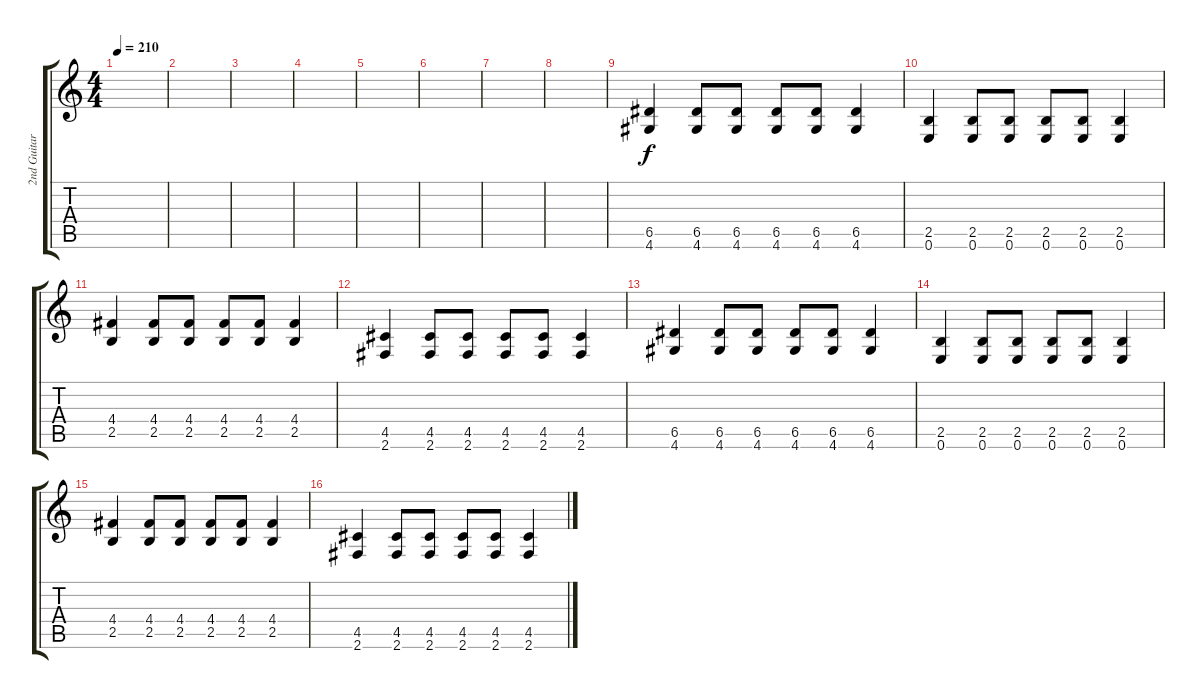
\track ("2nd Guitar" "2nd Guitar") {instrument overdrivenguitar}
\staff {score tabs}
\tuning (E4 B3 G3 D3 A2 E2) {hide}
\ts (4 4)
\tempo 210
\clef g2
\ks c
|
|
|
|
|
|
|
|
(6.5 4.6).4 (6.5 4.6).8 (6.5 4.6).8 (6.5 4.6).8 (6.5 4.6).8 (6.5 4.6).4 |
(2.5 0.6).4 (2.5 0.6).8 (2.5 0.6).8 (2.5 0.6).8 (2.5 0.6).8 (2.5 0.6).4 |
(4.4 2.5).4 (4.4 2.5).8 (4.4 2.5).8 (4.4 2.5).8 (4.4 2.5).8 (4.4 2.5).4 |
(4.5 2.6).4 (4.5 2.6).8 (4.5 2.6).8 (4.5 2.6).8 (4.5 2.6).8 (4.5 2.6).4 |
(6.5 4.6).4 (6.5 4.6).8 (6.5 4.6).8 (6.5 4.6).8 (6.5 4.6).8 (6.5 4.6).4 |
(2.5 0.6).4 (2.5 0.6).8 (2.5 0.6).8 (2.5 0.6).8 (2.5 0.6).8 (2.5 0.6).4 |
(4.4 2.5).4 (4.4 2.5).8 (4.4 2.5).8 (4.4 2.5).8 (4.4 2.5).8 (4.4 2.5).4 |
(4.5 2.6).4 (4.5 2.6).8 (4.5 2.6).8 (4.5 2.6).8 (4.5 2.6).8 (4.5 2.6).4
